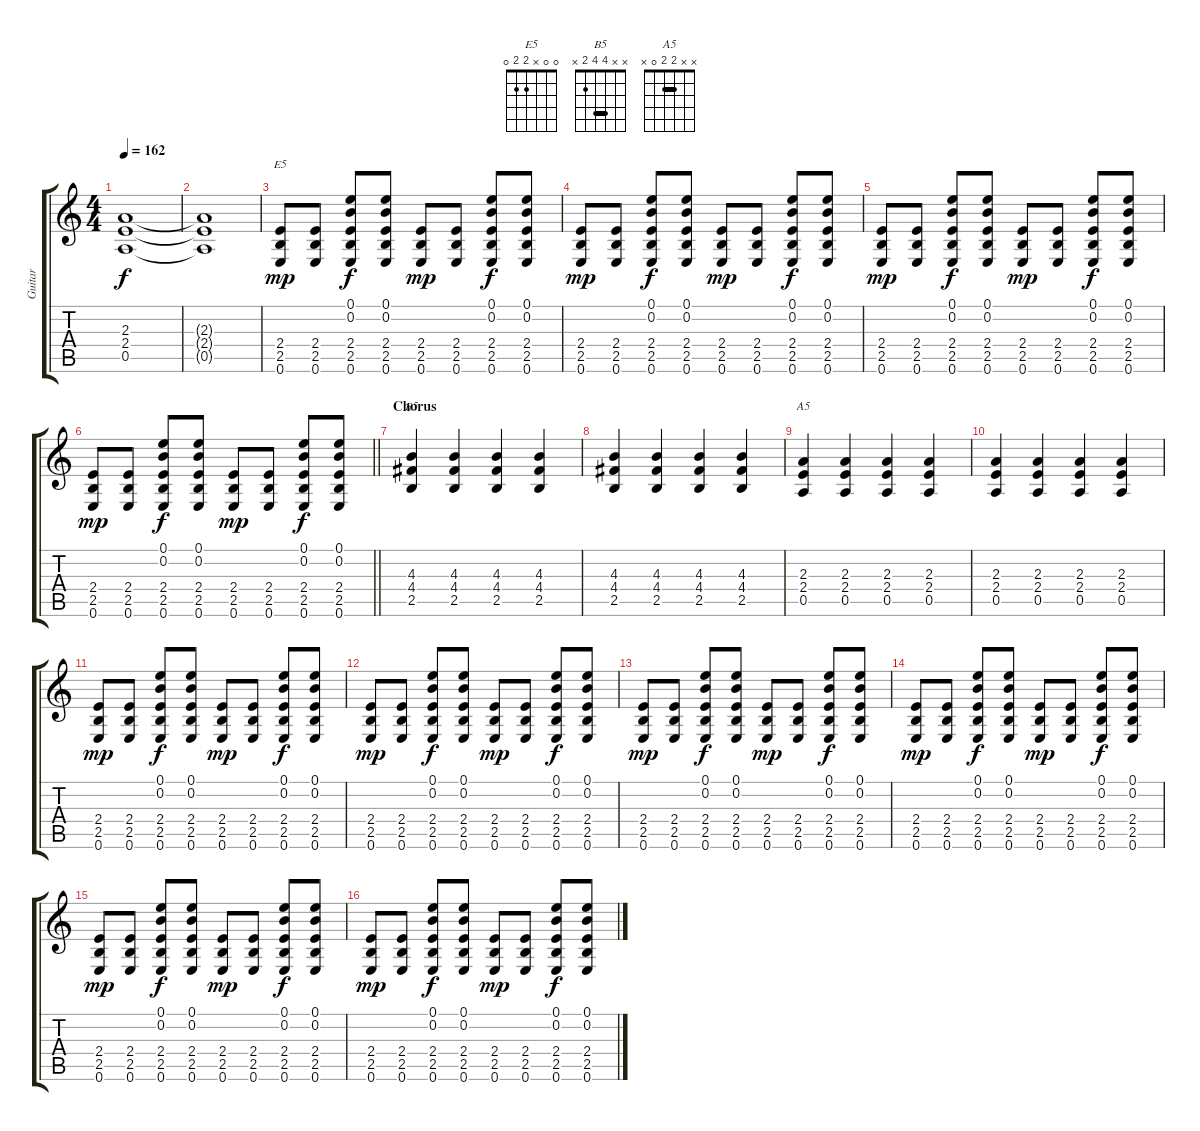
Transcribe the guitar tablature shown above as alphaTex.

\track ("Guitar" "Guitar") {instrument acousticguitarsteel}
\staff {score tabs}
\tuning (E4 B3 G3 D3 A2 E2) {hide}
\chord ("E5" 0 0 x 2 2 0)
\chord ("B5" x x 4 4 2 x) {barre 4}
\chord ("A5" x x 2 2 0 x) {barre 2}
\ts (4 4)
\tempo 162
\clef g2
\ks c
(2.3{t} 2.4{t} 0.5{t}).1{dy f} |
(2.3{t} 2.4{t} 0.5{t}).1 |
(2.4 2.5 0.6).8{ch "E5" dy mp} (2.4 2.5 0.6).8 (0.1 0.2 2.4 2.5 0.6).8{dy f} (0.1 0.2 2.4 2.5 0.6).8 (2.4 2.5 0.6).8{dy mp} (2.4 2.5 0.6).8 (0.1 0.2 2.4 2.5 0.6).8{dy f} (0.1 0.2 2.4 2.5 0.6).8 |
(2.4 2.5 0.6).8{dy mp} (2.4 2.5 0.6).8 (0.1 0.2 2.4 2.5 0.6).8{dy f} (0.1 0.2 2.4 2.5 0.6).8 (2.4 2.5 0.6).8{dy mp} (2.4 2.5 0.6).8 (0.1 0.2 2.4 2.5 0.6).8{dy f} (0.1 0.2 2.4 2.5 0.6).8 |
(2.4 2.5 0.6).8{dy mp} (2.4 2.5 0.6).8 (0.1 0.2 2.4 2.5 0.6).8{dy f} (0.1 0.2 2.4 2.5 0.6).8 (2.4 2.5 0.6).8{dy mp} (2.4 2.5 0.6).8 (0.1 0.2 2.4 2.5 0.6).8{dy f} (0.1 0.2 2.4 2.5 0.6).8 |
\barLineRight lightlight
(2.4 2.5 0.6).8{dy mp} (2.4 2.5 0.6).8 (0.1 0.2 2.4 2.5 0.6).8{dy f} (0.1 0.2 2.4 2.5 0.6).8 (2.4 2.5 0.6).8{dy mp} (2.4 2.5 0.6).8 (0.1 0.2 2.4 2.5 0.6).8{dy f} (0.1 0.2 2.4 2.5 0.6).8 |
\section ("" "Chorus")
(4.3 4.4 2.5).4{ch "B5"} (4.3 4.4 2.5).4 (4.3 4.4 2.5).4 (4.3 4.4 2.5).4 |
(4.3 4.4 2.5).4 (4.3 4.4 2.5).4 (4.3 4.4 2.5).4 (4.3 4.4 2.5).4 |
(2.3 2.4 0.5).4{ch "A5"} (2.3 2.4 0.5).4 (2.3 2.4 0.5).4 (2.3 2.4 0.5).4 |
(2.3 2.4 0.5).4 (2.3 2.4 0.5).4 (2.3 2.4 0.5).4 (2.3 2.4 0.5).4 |
(2.4 2.5 0.6).8{dy mp} (2.4 2.5 0.6).8 (0.1 0.2 2.4 2.5 0.6).8{dy f} (0.1 0.2 2.4 2.5 0.6).8 (2.4 2.5 0.6).8{dy mp} (2.4 2.5 0.6).8 (0.1 0.2 2.4 2.5 0.6).8{dy f} (0.1 0.2 2.4 2.5 0.6).8 |
(2.4 2.5 0.6).8{dy mp} (2.4 2.5 0.6).8 (0.1 0.2 2.4 2.5 0.6).8{dy f} (0.1 0.2 2.4 2.5 0.6).8 (2.4 2.5 0.6).8{dy mp} (2.4 2.5 0.6).8 (0.1 0.2 2.4 2.5 0.6).8{dy f} (0.1 0.2 2.4 2.5 0.6).8 |
(2.4 2.5 0.6).8{dy mp} (2.4 2.5 0.6).8 (0.1 0.2 2.4 2.5 0.6).8{dy f} (0.1 0.2 2.4 2.5 0.6).8 (2.4 2.5 0.6).8{dy mp} (2.4 2.5 0.6).8 (0.1 0.2 2.4 2.5 0.6).8{dy f} (0.1 0.2 2.4 2.5 0.6).8 |
(2.4 2.5 0.6).8{dy mp} (2.4 2.5 0.6).8 (0.1 0.2 2.4 2.5 0.6).8{dy f} (0.1 0.2 2.4 2.5 0.6).8 (2.4 2.5 0.6).8{dy mp} (2.4 2.5 0.6).8 (0.1 0.2 2.4 2.5 0.6).8{dy f} (0.1 0.2 2.4 2.5 0.6).8 |
(2.4 2.5 0.6).8{dy mp} (2.4 2.5 0.6).8 (0.1 0.2 2.4 2.5 0.6).8{dy f} (0.1 0.2 2.4 2.5 0.6).8 (2.4 2.5 0.6).8{dy mp} (2.4 2.5 0.6).8 (0.1 0.2 2.4 2.5 0.6).8{dy f} (0.1 0.2 2.4 2.5 0.6).8 |
(2.4 2.5 0.6).8{dy mp} (2.4 2.5 0.6).8 (0.1 0.2 2.4 2.5 0.6).8{dy f} (0.1 0.2 2.4 2.5 0.6).8 (2.4 2.5 0.6).8{dy mp} (2.4 2.5 0.6).8 (0.1 0.2 2.4 2.5 0.6).8{dy f} (0.1 0.2 2.4 2.5 0.6).8
